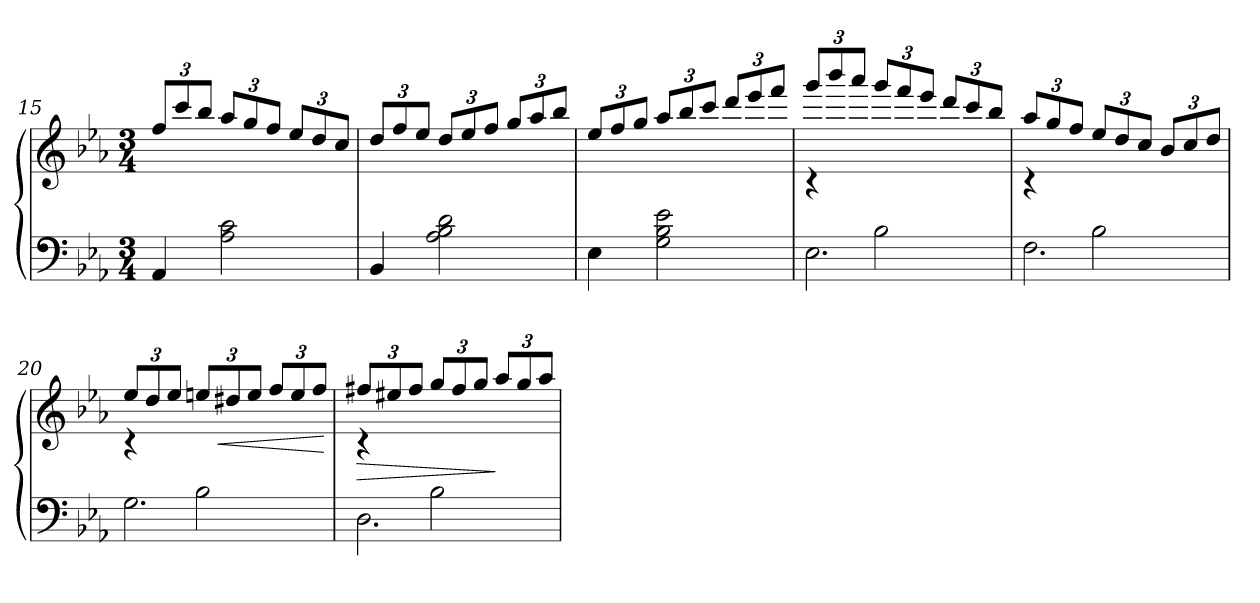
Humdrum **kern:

**kern	**kern	**dynam
*part1	*part1	*part1
*staff2	*staff1	*staff1/2
!!LO:LB:g=z
*clefF4	*clefG2	*
*k[b-e-a-]	*k[b-e-a-]	*
*E-:	*E-:	*
*M3/4	*M3/4	*
*	*Xbrackettup	*
=15	=15	=15
4AA-/	12ff/L	.
.	12ccc/	.
.	12bb-/J	.
2A-\ 2c\	12aa-/L	.
.	12gg/	.
.	12ff/J	.
.	12ee-/L	.
.	12dd/	.
.	12cc/J	.
=16	=16	=16
4BB-/	12dd/L	.
.	12ff/	.
.	12ee-/J	.
2A-\ 2B-\ 2d\	12dd/L	.
.	12ee-/	.
.	12ff/J	.
.	12gg/L	.
.	12aa-/	.
.	12bb-/J	.
=17	=17	=17
4E-\	12ee-/L	.
.	12ff/	.
.	12gg/J	.
2G\ 2B-\ 2e-\	12aa-/L	.
.	12bb-/	.
.	12ccc/J	.
.	12ddd/L	.
.	12eee-/	.
.	12fff/J	.
=18	=18	=18
*^	*^	*
4ryy	2.E-\	12ggg/L	4rc	.
.	.	12bbb-/	.	.
.	.	12aaa-/J	.	.
2B-\	.	12ggg/L	2ryy	.
.	.	12fff/	.	.
.	.	12eee-/J	.	.
.	.	12ddd/L	.	.
.	.	12ccc/	.	.
.	.	12bb-/J	.	.
!!LO:LB:g=z	!!
=19	=19	=19	=19	=19
4ryy	2.F\	12aa-/L	4rc	.
.	.	12gg/	.	.
.	.	12ff/J	.	.
2B-\	.	12ee-/L	2ryy	.
.	.	12dd/	.	.
.	.	12cc/J	.	.
.	.	12b-/L	.	.
.	.	12cc/	.	.
.	.	12dd/J	.	.
=20	=20	=20	=20	=20
4ryy	2.G\	12ee-/L	4rc	.
.	.	12dd/	.	.
.	.	12ee-/J	.	.
2B-\	.	12een/L	2ryy	.
!	!	!	!	!LO:HP:b
.	.	12dd#X/	.	<
.	.	12ee/J	.	.
.	.	12ff/L	.	.
.	.	12ee/	.	.
.	.	12ff/J	.	.
*v	*v	*	*	*
*	*v	*v	*
.	.	[
=21	=21	=21
*^	*	*
!	!	!	!LO:HP:b
*	*	*^	*
4ryy	2.D\	12ff#X/L	4rc	>
.	.	12ee#X/	.	.
.	.	12ff#/J	.	.
2B-\	.	12gg/L	2ryy	.
.	.	12ff#/	.	.
.	.	12gg/J	.	.
.	.	12aa-/L	.	]
.	.	12gg/	.	.
.	.	12aa-/J	.	.
*v	*v	*	*	*
*	*v	*v	*
=	=	=
*-	*-	*-
